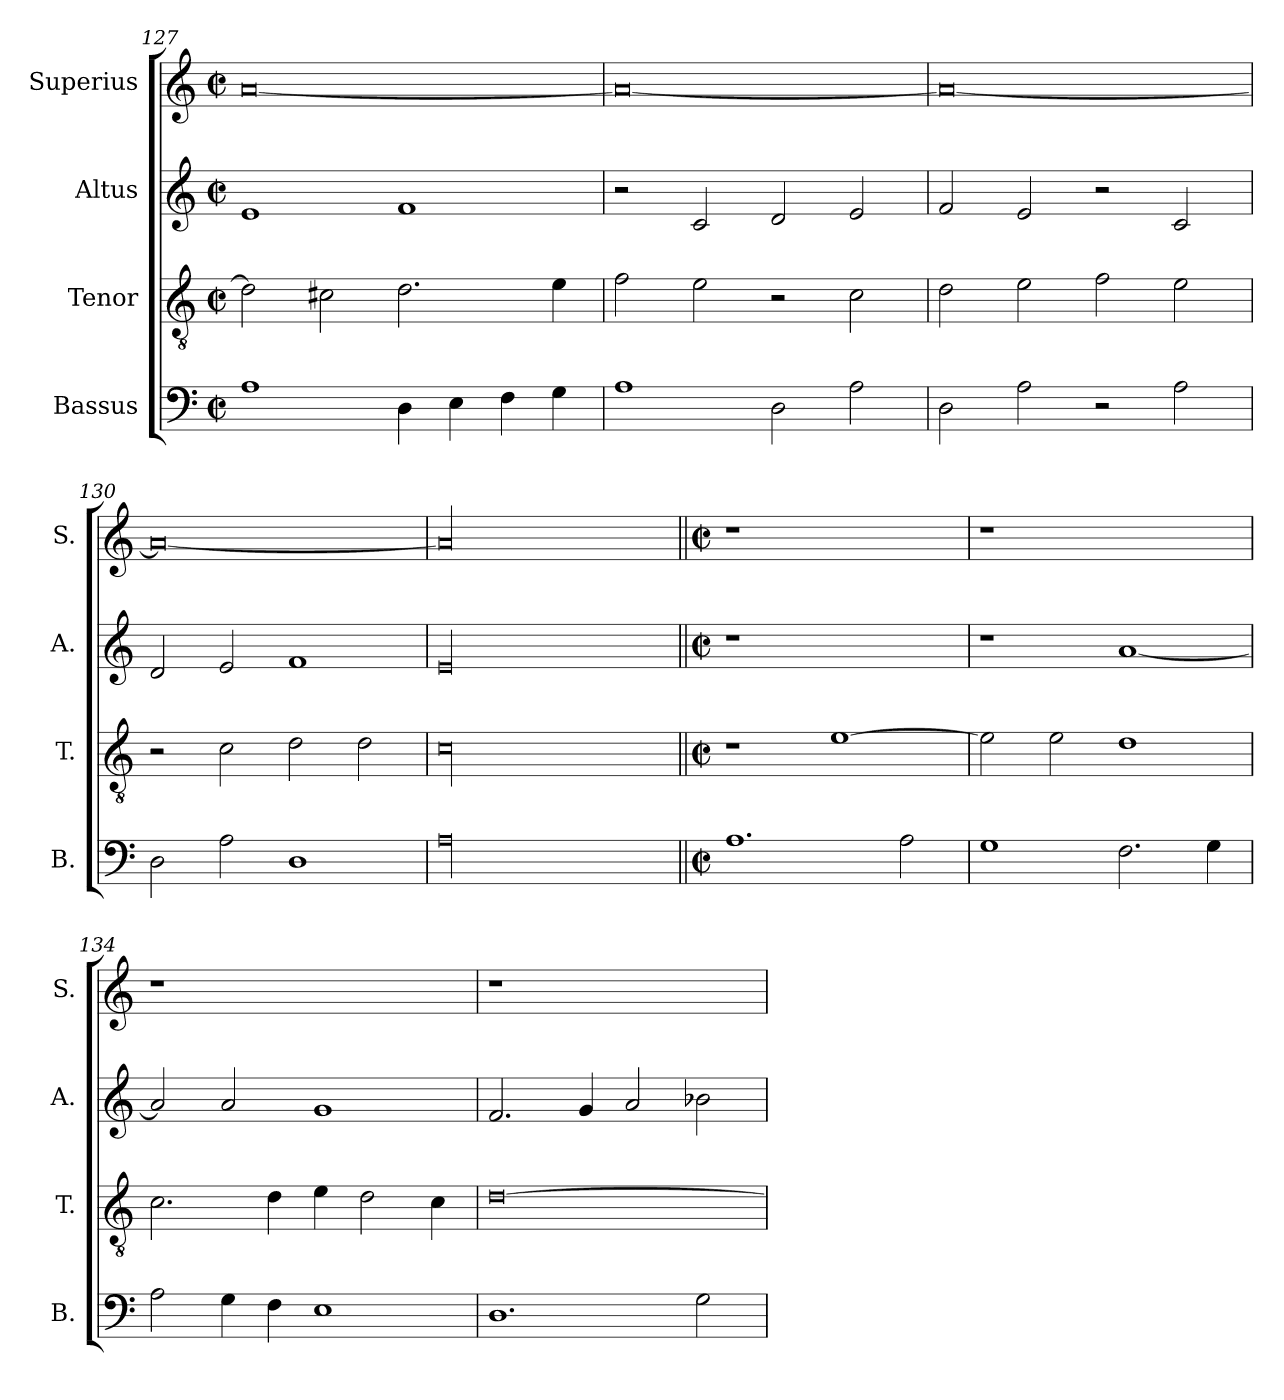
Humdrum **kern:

**kern	**kern	**kern	**kern
*part4	*part3	*part2	*part1
*staff4	*staff3	*staff2	*staff1
*I"Bassus	*I"Tenor	*I"Altus	*I"Superius
*I'B.	*I'T.	*I'A.	*I'S.
*clefF4	*clefGv2	*clefG2	*clefG2
*	*ITrd7c12	*	*
*k[]	*k[]	*k[]	*k[]
*C:	*C:	*C:	*C:
*M2/2	*M2/2	*M2/2	*M2/2
*met(c|)	*met(c|)	*met(c|)	*met(c|)
=127	=127	=127	=127
1Ai	2Di\]	1ei	[<0ai
.	2C#Xi\	.	.
4Di\	2.Di\	1fi	.
4Ei\	.	.	.
4Fi\	.	.	.
4Gi\	4Ei\	.	.
!!LO:PB:g=z
=128	=128	=128	=128
1Ai	2Fi\	2r	0ai_<
.	2Ei\	2ci/	.
2Di\	2r	2di/	.
2Ai\	2Ci\	2ei/	.
=129	=129	=129	=129
2Di\	2Di\	2fi/	0ai_<
2Ai\	2Ei\	2ei/	.
2r	2Fi\	2r	.
2Ai\	2Ei\	2ci/	.
=130	=130	=130	=130
2Di\	2r	2di/	0ai_<
2Ai\	2Ci\	2ei/	.
1Di	2Di\	1fi	.
.	2Di\	.	.
=131	=131	=131	=131
00Ai	00Ci	00ei	00ai]
!!LO:LB:g=z
=132||	=132||	=132||	=132||
*M2/2	*M2/2	*M2/2	*M2/2
*met(c|)	*met(c|)	*met(c|)	*met(c|)
!	!	!LO:N:vis=1	!LO:N:vis=1
1.Ai	1r	1r	1r
.	[>1Ei	1ryy	1ryy
2Ai\	.	.	.
=133	=133	=133	=133
!	!	!	!LO:N:vis=1
1Gi	2Ei\]	1r	1r
.	2Ei\	.	.
2.Fi\	1Di	[<1ai	1ryy
4Gi\	.	.	.
=134	=134	=134	=134
!	!	!	!LO:N:vis=1
2Ai\	2.Ci\	2ai/]	1r
4Gi\	.	2ai/	.
4Fi\	4Di\	.	.
1Ei	4Ei\	1gi	1ryy
.	2Di\	.	.
.	4Ci\	.	.
=135	=135	=135	=135
!	!	!	!LO:N:vis=1
1.Di	[>0Di	2.fi/	1r
.	.	4gi/	.
.	.	2ai/	1ryy
2Gi\	.	2b-Xi\	.
=	=	=	=
*-	*-	*-	*-
